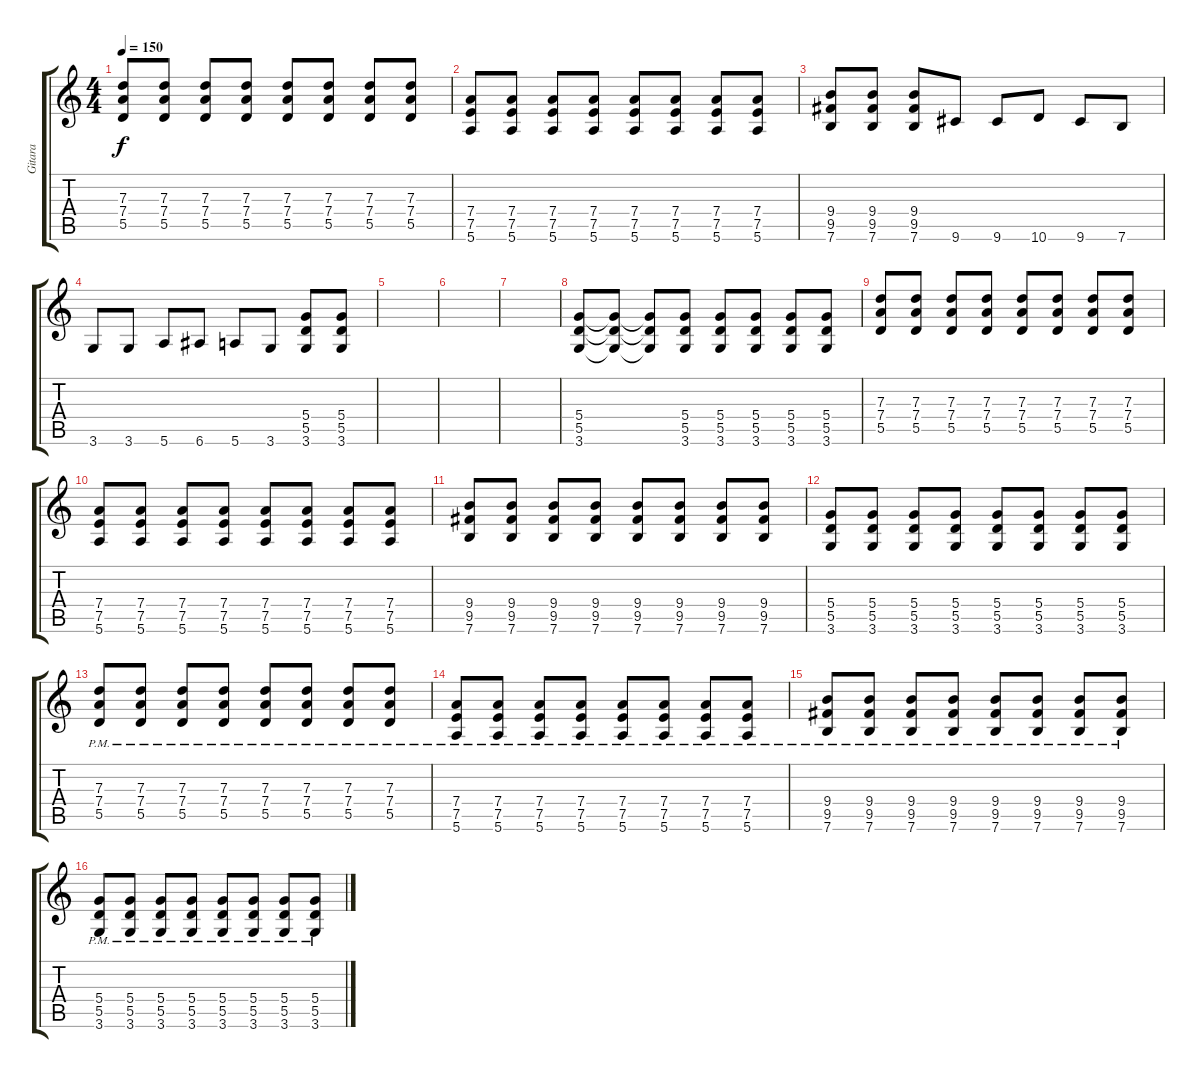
\track ("Gitara" "Gitara") {instrument distortionguitar}
\staff {score tabs}
\tuning (E4 B3 G3 D3 A2 E2) {hide}
\ts (4 4)
\tempo 150
\clef g2
\ks c
(7.3 7.4 5.5).8{dy f} (7.3 7.4 5.5).8 (7.3 7.4 5.5).8 (7.3 7.4 5.5).8 (7.3 7.4 5.5).8 (7.3 7.4 5.5).8 (7.3 7.4 5.5).8 (7.3 7.4 5.5).8 |
(7.4 7.5 5.6).8 (7.4 7.5 5.6).8 (7.4 7.5 5.6).8 (7.4 7.5 5.6).8 (7.4 7.5 5.6).8 (7.4 7.5 5.6).8 (7.4 7.5 5.6).8 (7.4 7.5 5.6).8 |
(9.4 9.5 7.6).8 (9.4 9.5 7.6).8 (9.4 9.5 7.6).8 9.6.8 9.6.8 10.6.8 9.6.8 7.6.8 |
3.6.8 3.6.8 5.6.8 6.6.8 5.6.8 3.6.8 (5.4 5.5 3.6).8 (5.4 5.5 3.6).8 |
|
|
|
(5.4 5.5 3.6).8 (5.4{t} 5.5{t} 3.6{t}).8 (5.4{t} 5.5{t} 3.6{t}).8 (5.4 5.5 3.6).8 (5.4 5.5 3.6).8 (5.4 5.5 3.6).8 (5.4 5.5 3.6).8 (5.4 5.5 3.6).8 |
(7.3 7.4 5.5).8 (7.3 7.4 5.5).8 (7.3 7.4 5.5).8 (7.3 7.4 5.5).8 (7.3 7.4 5.5).8 (7.3 7.4 5.5).8 (7.3 7.4 5.5).8 (7.3 7.4 5.5).8 |
(7.4 7.5 5.6).8 (7.4 7.5 5.6).8 (7.4 7.5 5.6).8 (7.4 7.5 5.6).8 (7.4 7.5 5.6).8 (7.4 7.5 5.6).8 (7.4 7.5 5.6).8 (7.4 7.5 5.6).8 |
(9.4 9.5 7.6).8 (9.4 9.5 7.6).8 (9.4 9.5 7.6).8 (9.4 9.5 7.6).8 (9.4 9.5 7.6).8 (9.4 9.5 7.6).8 (9.4 9.5 7.6).8 (9.4 9.5 7.6).8 |
(5.4 5.5 3.6).8 (5.4 5.5 3.6).8 (5.4 5.5 3.6).8 (5.4 5.5 3.6).8 (5.4 5.5 3.6).8 (5.4 5.5 3.6).8 (5.4 5.5 3.6).8 (5.4 5.5 3.6).8 |
(7.3{pm} 7.4{pm} 5.5{pm}).8 (7.3{pm} 7.4{pm} 5.5{pm}).8 (7.3{pm} 7.4{pm} 5.5{pm}).8 (7.3{pm} 7.4{pm} 5.5{pm}).8 (7.3{pm} 7.4{pm} 5.5{pm}).8 (7.3{pm} 7.4{pm} 5.5{pm}).8 (7.3{pm} 7.4{pm} 5.5{pm}).8 (7.3{pm} 7.4{pm} 5.5{pm}).8 |
(7.4{pm} 7.5{pm} 5.6{pm}).8 (7.4{pm} 7.5{pm} 5.6{pm}).8 (7.4{pm} 7.5{pm} 5.6{pm}).8 (7.4{pm} 7.5{pm} 5.6{pm}).8 (7.4{pm} 7.5{pm} 5.6{pm}).8 (7.4{pm} 7.5{pm} 5.6{pm}).8 (7.4{pm} 7.5{pm} 5.6{pm}).8 (7.4{pm} 7.5{pm} 5.6{pm}).8 |
(9.4{pm} 9.5{pm} 7.6{pm}).8 (9.4{pm} 9.5{pm} 7.6{pm}).8 (9.4{pm} 9.5{pm} 7.6{pm}).8 (9.4{pm} 9.5{pm} 7.6{pm}).8 (9.4{pm} 9.5{pm} 7.6{pm}).8 (9.4{pm} 9.5{pm} 7.6{pm}).8 (9.4{pm} 9.5{pm} 7.6{pm}).8 (9.4{pm} 9.5{pm} 7.6{pm}).8 |
(5.4{pm} 5.5{pm} 3.6{pm}).8 (5.4{pm} 5.5{pm} 3.6{pm}).8 (5.4{pm} 5.5{pm} 3.6{pm}).8 (5.4{pm} 5.5{pm} 3.6{pm}).8 (5.4{pm} 5.5{pm} 3.6{pm}).8 (5.4{pm} 5.5{pm} 3.6{pm}).8 (5.4{pm} 5.5{pm} 3.6{pm}).8 (5.4{pm} 5.5{pm} 3.6{pm}).8
